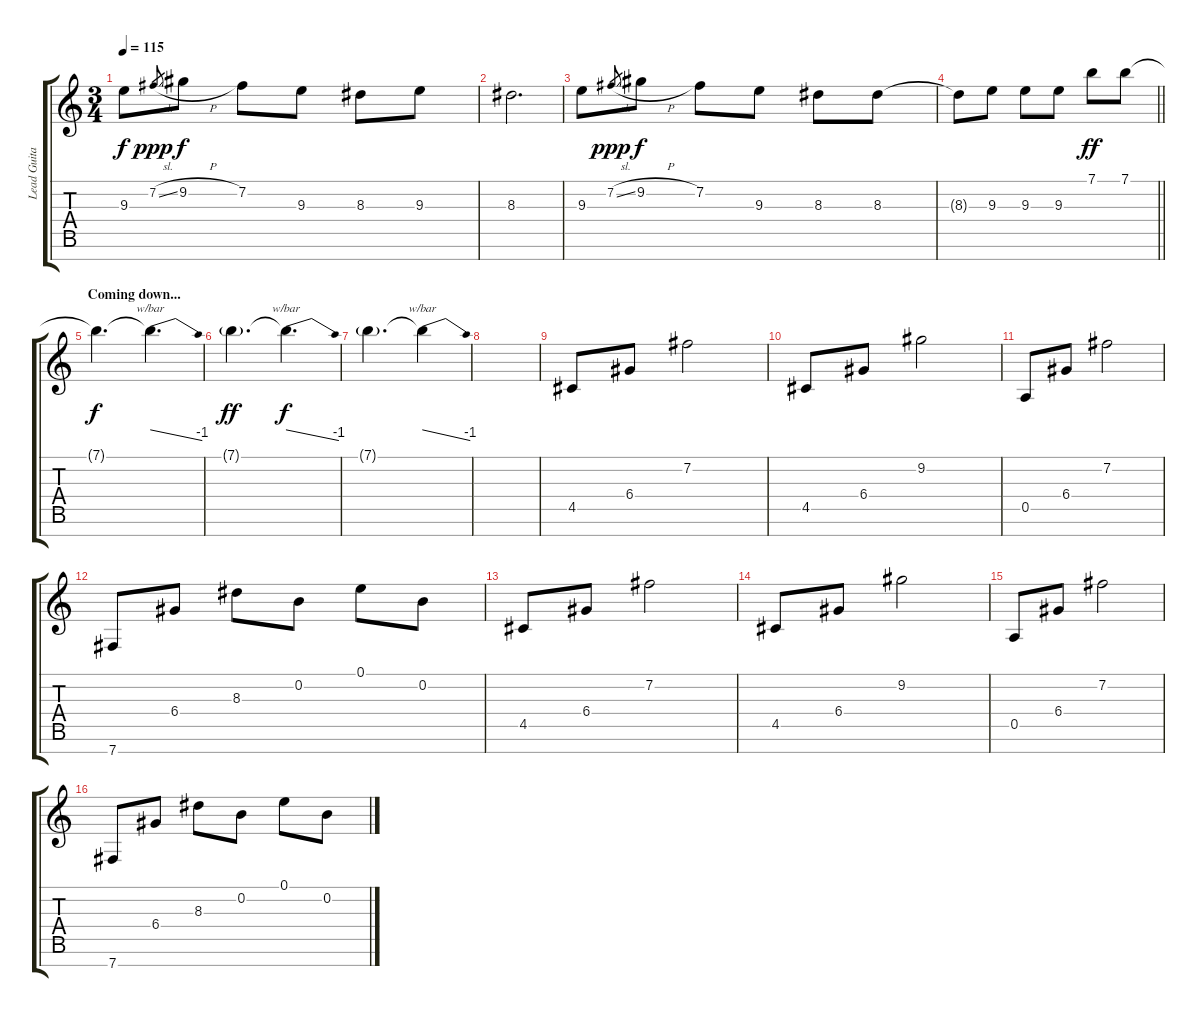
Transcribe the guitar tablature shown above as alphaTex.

\track ("Lead Guitar II" "Lead Guita") {instrument distortionguitar}
\staff {score tabs}
\tuning (E4 B3 G3 D3 A2 E2 B1) {hide}
\ts (3 4)
\tempo 115
\clef g2
\ks c
9.3{t}.8{dy f} 7.2{sl}.8{gr dy ppp} 9.2{h}.8{dy f} 7.2.8 9.3.8 8.3.8 9.3.8 |
8.3.2{d} |
9.3.8 7.2{sl}.8{gr dy ppp} 9.2{h}.8{dy f} 7.2.8 9.3.8 8.3.8 8.3.8 |
\barLineRight lightlight
8.3{t}.8 9.3.8 9.3.8 9.3.8 7.1.8{dy ff} 7.1.8 |
\section ("" "Coming down...")
7.1{t}.4{d dy f} 7.1{t}.4{d tbe (dive default 0 0 60 -4)} |
7.1{g}.4{d dy ff} 7.1{t}.4{d tbe (dive default 0 0 60 -4) dy f} |
7.1{g}.4{d} 7.1{t}.4{tbe (dive default 0 0 60 -4)} |
|
4.5.8 6.4.8 7.2.2 |
4.5.8 6.4.8 9.2.2 |
0.5.8 6.4.8 7.2.2 |
7.7.8 6.4.8 8.3.8 0.2.8 0.1.8 0.2.8 |
4.5.8 6.4.8 7.2.2 |
4.5.8 6.4.8 9.2.2 |
0.5.8 6.4.8 7.2.2 |
7.7.8 6.4.8 8.3.8 0.2.8 0.1.8 0.2.8
